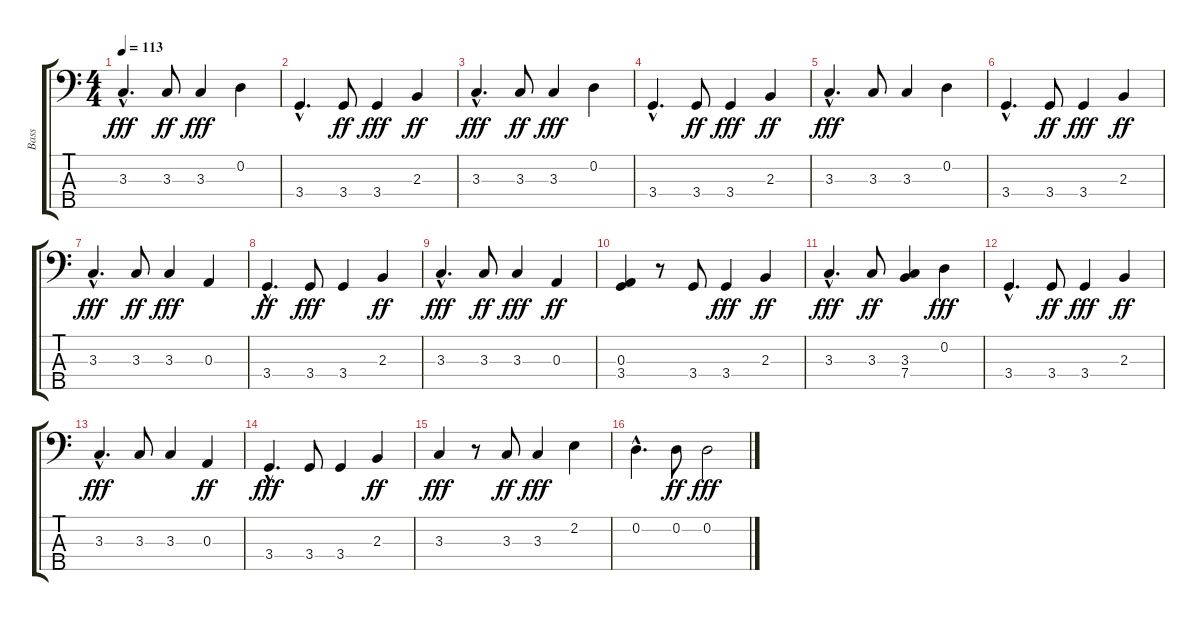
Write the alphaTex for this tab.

\track ("Bass" "Bass") {instrument electricbassfinger}
\staff {score tabs}
\tuning (G2 D2 A1 E1 B0) {hide}
\ts (4 4)
\tempo 113
\clef f4
\ks c
3.3{hac}.4{d dy fff} 3.3.8{dy ff} 3.3.4{dy fff} 0.2.4 |
3.4{hac}.4{d} 3.4.8{dy ff} 3.4.4{dy fff} 2.3.4{dy ff} |
3.3{hac}.4{d dy fff} 3.3.8{dy ff} 3.3.4{dy fff} 0.2.4 |
3.4{hac}.4{d} 3.4.8{dy ff} 3.4.4{dy fff} 2.3.4{dy ff} |
3.3{hac}.4{d dy fff} 3.3.8 3.3.4 0.2.4 |
3.4{hac}.4{d} 3.4.8{dy ff} 3.4.4{dy fff} 2.3.4{dy ff} |
3.3{hac}.4{d dy fff} 3.3.8{dy ff} 3.3.4{dy fff} 0.3.4 |
3.4{hac}.4{d dy ff} 3.4.8{dy fff} 3.4.4 2.3.4{dy ff} |
3.3{hac}.4{d dy fff} 3.3.8{dy ff} 3.3.4{dy fff} 0.3.4{dy ff} |
(0.3 3.4).4 r.8 3.4.8 3.4.4{dy fff} 2.3.4{dy ff} |
3.3{hac}.4{d dy fff} 3.3.8{dy ff} (3.3 7.4).4 0.2.4{dy fff} |
3.4{hac}.4{d} 3.4.8{dy ff} 3.4.4{dy fff} 2.3.4{dy ff} |
3.3{hac}.4{d dy fff} 3.3.8 3.3.4 0.3.4{dy ff} |
3.4{hac}.4{d dy fff} 3.4.8 3.4.4 2.3.4{dy ff} |
3.3.4{dy fff} r.8 3.3.8{dy ff} 3.3.4{dy fff} 2.2.4 |
0.2{hac}.4{d} 0.2.8{dy ff} 0.2.2{dy fff}
